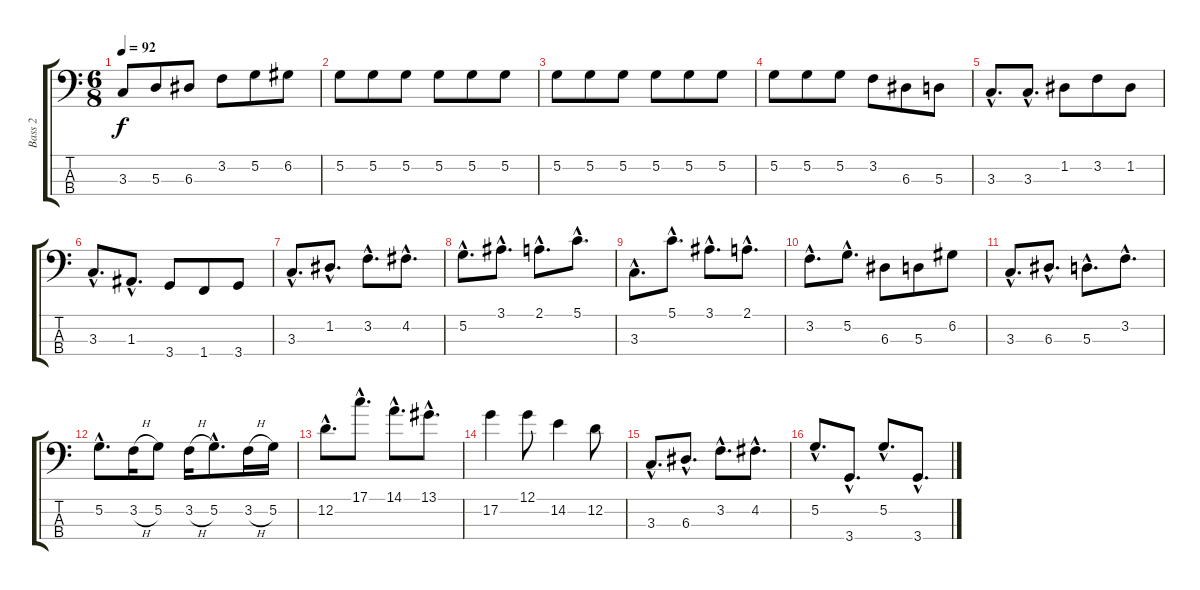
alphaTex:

\track ("Bass 2" "Bass 2") {instrument electricbassfinger}
\staff {score tabs}
\tuning (G2 D2 A1 E1) {hide}
\ts (6 8)
\tempo 92
\clef f4
\ks c
3.3.8{dy f} 5.3.8 6.3.8 3.2.8 5.2.8 6.2.8 |
5.2.8 5.2.8 5.2.8 5.2.8 5.2.8 5.2.8 |
5.2.8 5.2.8 5.2.8 5.2.8 5.2.8 5.2.8 |
5.2.8 5.2.8 5.2.8 3.2.8 6.3.8 5.3.8 |
3.3{hac}.8{d} 3.3{hac}.8{d} 1.2.8 3.2.8 1.2.8 |
3.3{hac}.8{d} 1.3{hac}.8{d} 3.4.8 1.4.8 3.4.8 |
3.3{hac}.8{d} 1.2{hac}.8{d} 3.2{hac}.8{d} 4.2{hac}.8{d} |
5.2{hac}.8{d} 3.1{hac}.8{d} 2.1{hac}.8{d} 5.1{hac}.8{d} |
3.3{hac}.8{d} 5.1{hac}.8{d} 3.1{hac}.8{d} 2.1{hac}.8{d} |
3.2{hac}.8{d} 5.2{hac}.8{d} 6.3.8 5.3.8 6.2.8 |
3.3{hac}.8{d} 6.3{hac}.8{d} 5.3{hac}.8{d} 3.2{hac}.8{d} |
5.2{hac}.8{d} 3.2{h}.16 5.2.8 3.2{h}.16 5.2{hac}.8{d} 3.2{h}.16 5.2.16 |
12.2{hac}.8{d} 17.1{hac}.8{d} 14.1{hac}.8{d} 13.1{hac}.8{d} |
17.2.4 12.1.8 14.2.4 12.2.8 |
3.3{hac}.8{d} 6.3{hac}.8{d} 3.2{hac}.8{d} 4.2{hac}.8{d} |
5.2{hac}.8{d} 3.4{hac}.8{d} 5.2{hac}.8{d} 3.4{hac}.8{d}
